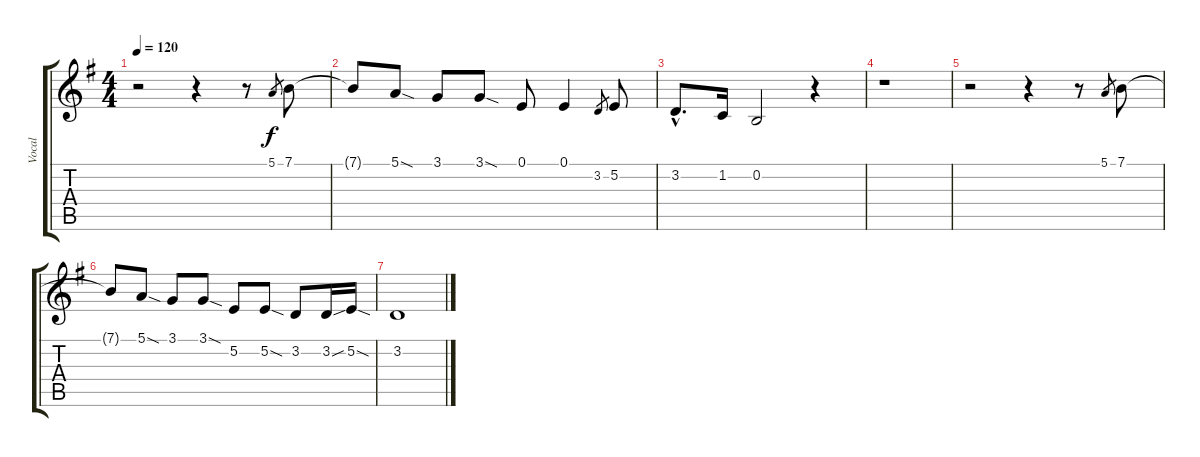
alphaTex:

\track ("Vocal" "Vocal") {instrument lead2sawtooth}
\staff {score tabs}
\tuning (E4 B3 G3 D3 A2 E2) {hide}
\ts (4 4)
\tempo 120
\clef g2
\ks eminor
r.2{dy f} r.4 r.8 5.1.8{gr} 7.1.8 |
7.1{t}.8 5.1{sod}.8 3.1.8 3.1{sod}.8 0.1.8 0.1.4 3.2.8{gr} 5.2.8 |
3.2{hac}.8{d} 1.2.16 0.2.2 r.4 |
r.1 |
r.2 r.4 r.8 5.1.8{gr} 7.1.8 |
7.1{t}.8 5.1{sod}.8 3.1.8 3.1{sod}.8 5.2.8 5.2{sod}.8 3.2.8 3.2{sou}.16 5.2{sod}.16 |
3.2.1
